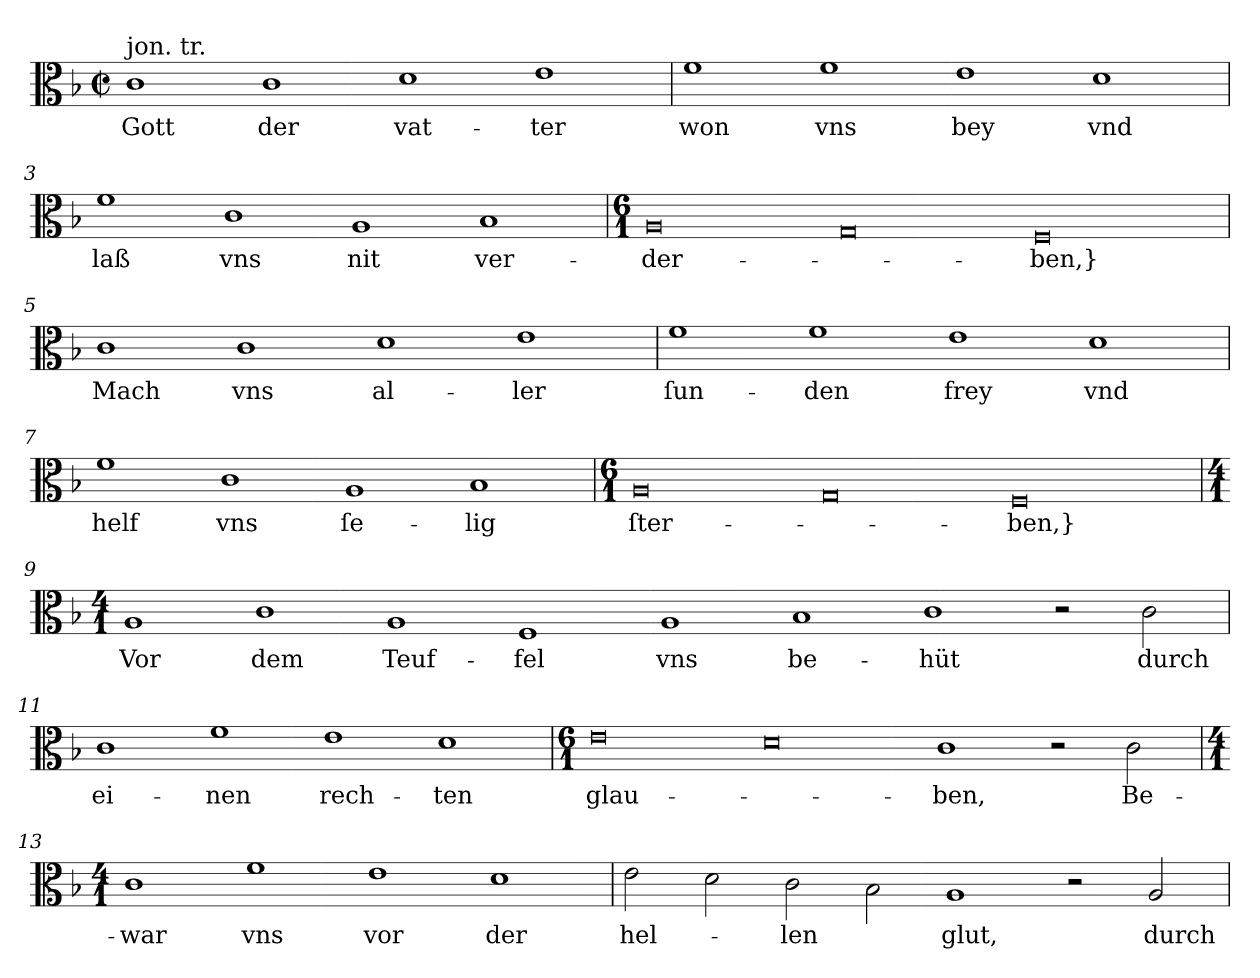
**kern	**text
*part1	*part1
*staff1	*staff1
*clefC3	*
*k[b-]	*
*F:ion	*
*M4/1	*
*met(c|)	*
=1	=1
!LO:TX:a:t=jon. tr.	!
1c	Gott
1c	der
1d	vat-
1e	-ter
=2	=2
1f	won
1f	vns
1e	bey
1d	vnd
=3	=3
1f	laß
1c	vns
1A	nit
1B-	ver-
=4	=4
*M6/1	*
0A	-der-
0G	.
0F	-ben,}
=5	=5
1c	Mach
1c	vns
1d	al-
1e	-ler
=6	=6
1f	ſun-
1f	-den
1e	frey
1d	vnd
=7	=7
1f	helf
1c	vns
1A	ſe-
1B-	-lig
=8	=8
*M6/1	*
0A	ſter-
0G	.
0F	-ben,}
=9	=9
*M4/1	*
1A	Vor
1c	dem
1A	Teuf-
1F	-fel
=10-	=10-
1A	vns
1B-	be-
1c	-hüt
2r	.
2c	durch
=11	=11
1c	ei-
1f	-nen
1e	rech-
1d	-ten
=12	=12
*M6/1	*
0e	glau-
0d	.
1c	-ben,
2r	.
2c	Be-
=13	=13
*M4/1	*
1c	-war
1f	vns
1e	vor
1d	der
=14	=14
2e	hel-
2d	.
2c	-len
2B-\	.
1A	glut,
2r	.
2A	durch
=	=
*-	*-
